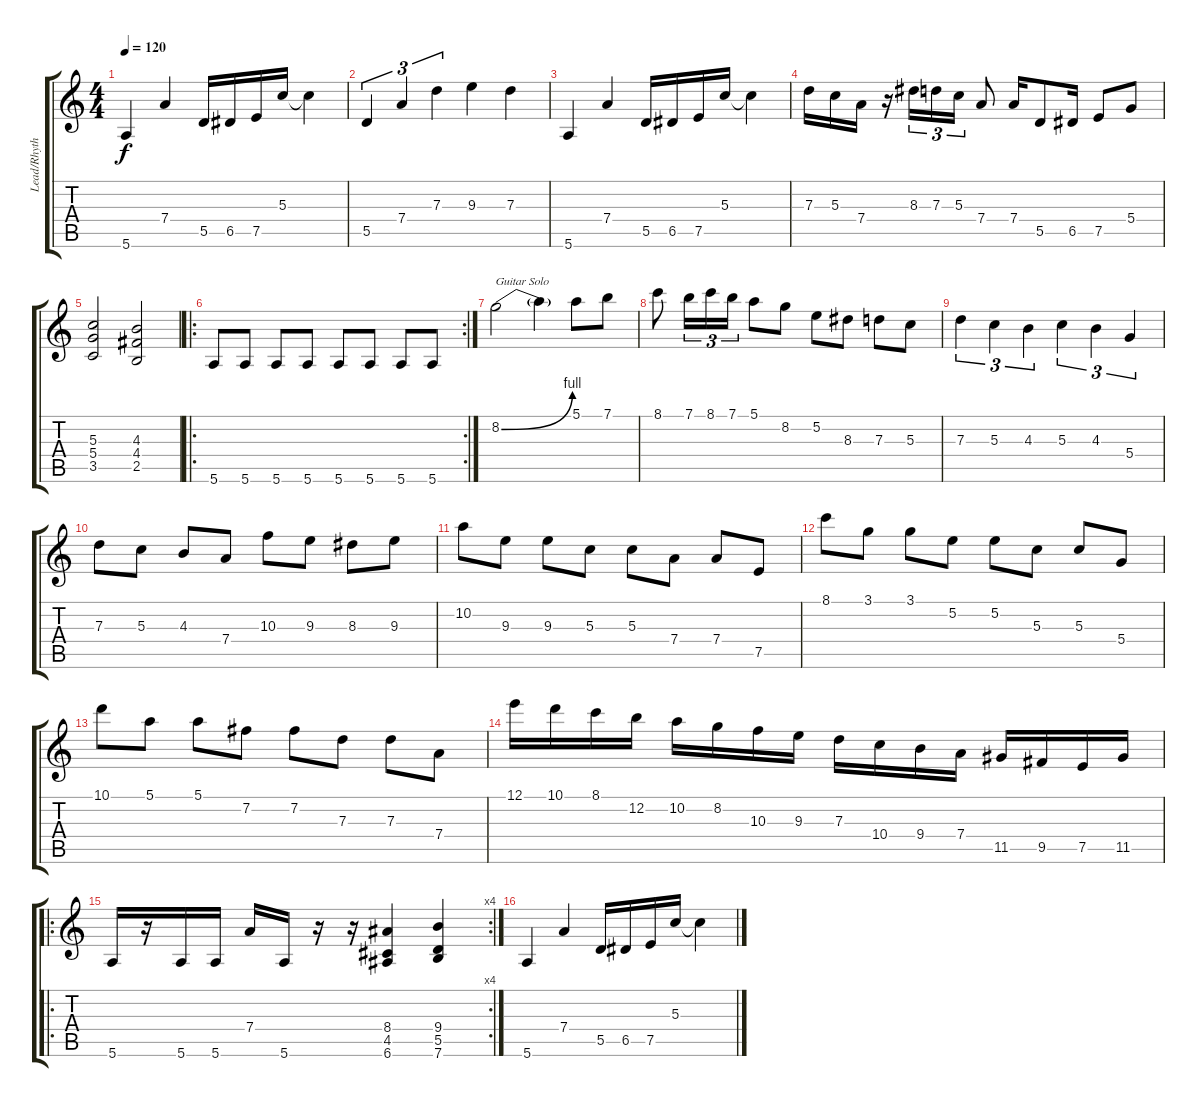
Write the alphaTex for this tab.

\track ("Lead/Rhythm Guitar" "Lead/Rhyth") {instrument distortionguitar}
\staff {score tabs}
\tuning (E4 B3 G3 D3 A2 E2) {hide}
\ts (4 4)
\tempo 120
\clef g2
\ks c
5.6.4{dy f} 7.4.4 5.5.16 6.5.16 7.5.16 5.3.16 5.3{t}.4 |
5.5.4{tu (3 2)} 7.4.4{tu (3 2)} 7.3.4{tu (3 2)} 9.3.4 7.3.4 |
5.6.4 7.4.4 5.5.16 6.5.16 7.5.16 5.3.16 5.3{t}.4 |
7.3.16 5.3.16 7.4.16 r.16 8.3.16{tu (3 2)} 7.3.16{tu (3 2)} 5.3.16{tu (3 2)} 7.4.8 7.4.16 5.5.8 6.5.16 7.5.8 5.4.8 |
(5.3 5.4 3.5).2 (4.3 4.4 2.5).2 |
\ro
\rc 2
5.6.8 5.6.8 5.6.8 5.6.8 5.6.8 5.6.8 5.6.8 5.6.8 |
8.2{be (bend 0 0 60 4)}.2{txt "Guitar Solo"} 8.2{t}.4 5.1.8 7.1.8 |
8.1.8 7.1.16{tu (3 2)} 8.1.16{tu (3 2)} 7.1.16{tu (3 2)} 5.1.8 8.2.8 5.2.8 8.3.8 7.3.8 5.3.8 |
7.3.4{tu (3 2)} 5.3.4{tu (3 2)} 4.3.4{tu (3 2)} 5.3.4{tu (3 2)} 4.3.4{tu (3 2)} 5.4.4{tu (3 2)} |
7.3.8 5.3.8 4.3.8 7.4.8 10.3.8 9.3.8 8.3.8 9.3.8 |
10.2.8 9.3.8 9.3.8 5.3.8 5.3.8 7.4.8 7.4.8 7.5.8 |
8.1.8 3.1.8 3.1.8 5.2.8 5.2.8 5.3.8 5.3.8 5.4.8 |
10.1.8 5.1.8 5.1.8 7.2.8 7.2.8 7.3.8 7.3.8 7.4.8 |
12.1.16 10.1.16 8.1.16 12.2.16 10.2.16 8.2.16 10.3.16 9.3.16 7.3.16 10.4.16 9.4.16 7.4.16 11.5.16 9.5.16 7.5.16 11.5.16 |
\ro
\rc 4
5.6.16 r.16 5.6.16 5.6.16 7.4.16 5.6.16 r.16 r.16 (8.4 4.5 6.6).4 (9.4 5.5 7.6).4 |
5.6.4 7.4.4 5.5.16 6.5.16 7.5.16 5.3.16 5.3{t}.4
